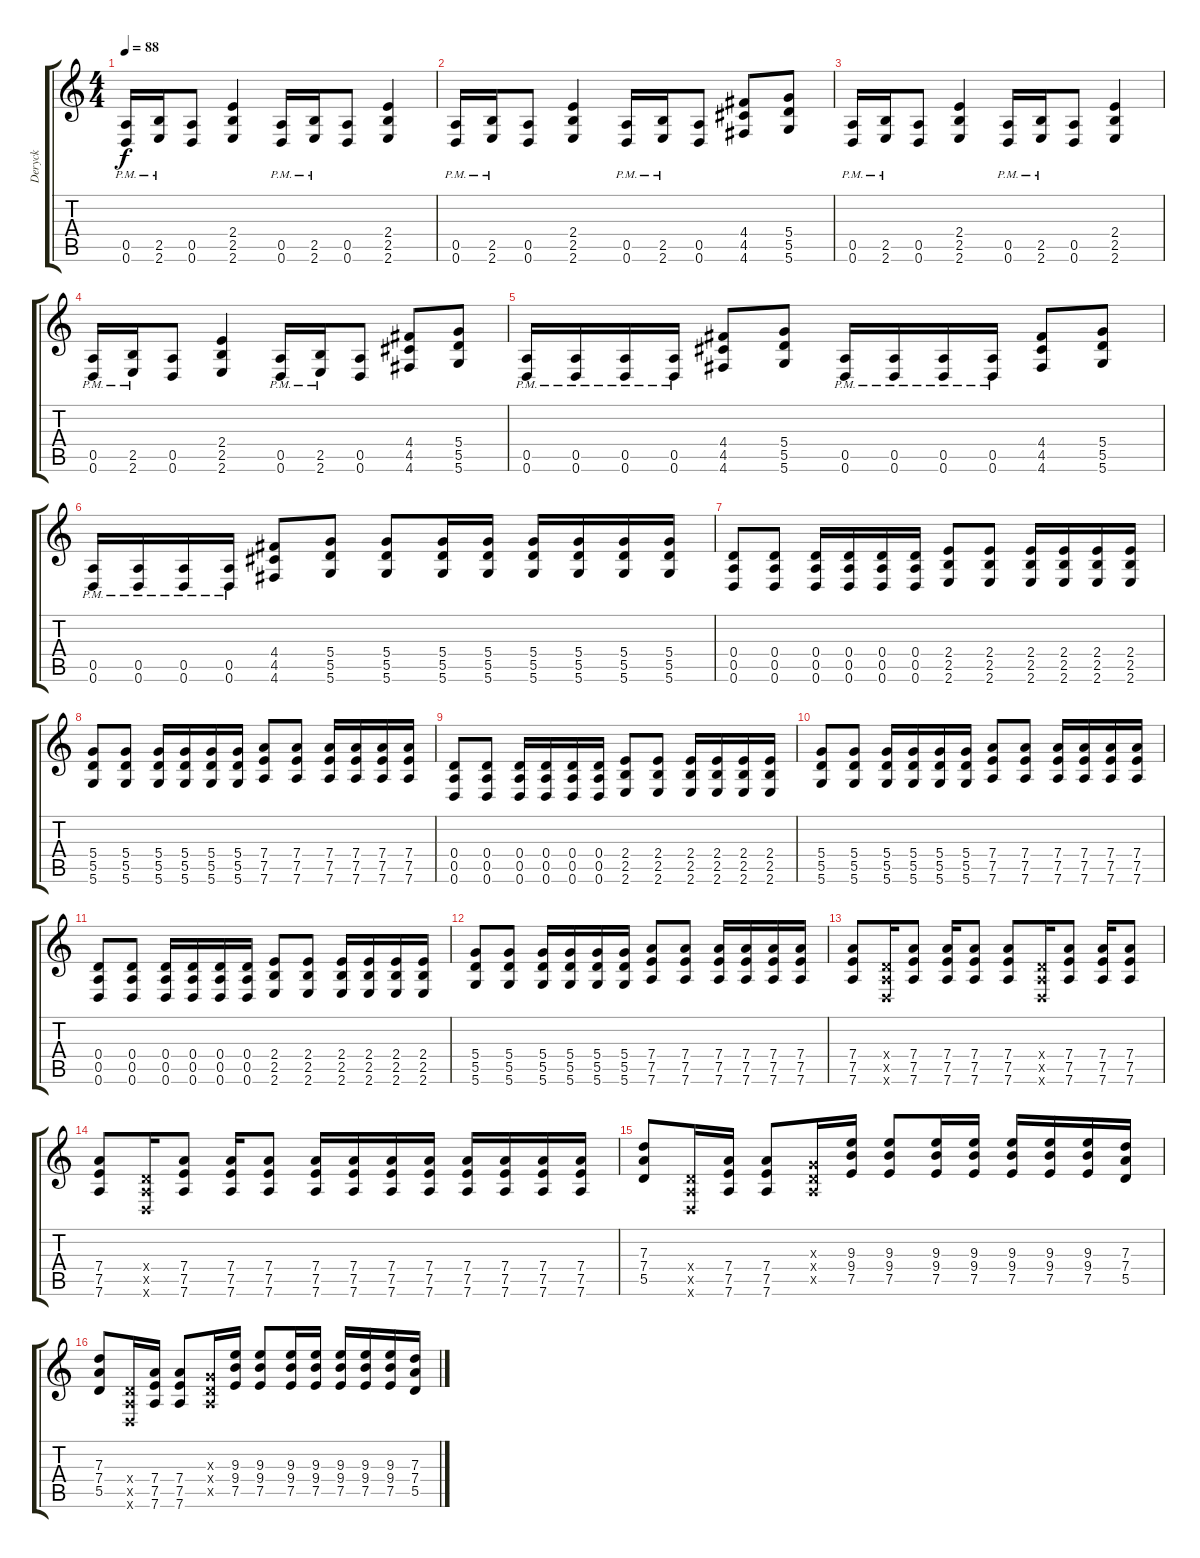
\track ("Deryck" "Deryck") {instrument distortionguitar}
\staff {score tabs}
\tuning (E4 B3 G3 D3 A2 D2) {hide}
\ts (4 4)
\tempo 88
\clef g2
\ks c
(0.5{pm} 0.6{pm}).16{dy f} (2.5{pm} 2.6{pm}).16 (0.5 0.6).8 (2.4 2.5 2.6).4 (0.5{pm} 0.6{pm}).16 (2.5{pm} 2.6{pm}).16 (0.5 0.6).8 (2.4 2.5 2.6).4 |
(0.5{pm} 0.6{pm}).16 (2.5{pm} 2.6{pm}).16 (0.5 0.6).8 (2.4 2.5 2.6).4 (0.5{pm} 0.6{pm}).16 (2.5{pm} 2.6{pm}).16 (0.5 0.6).8 (4.4 4.5 4.6).8 (5.4 5.5 5.6).8 |
(0.5{pm} 0.6{pm}).16 (2.5{pm} 2.6{pm}).16 (0.5 0.6).8 (2.4 2.5 2.6).4 (0.5{pm} 0.6{pm}).16 (2.5{pm} 2.6{pm}).16 (0.5 0.6).8 (2.4 2.5 2.6).4 |
(0.5{pm} 0.6{pm}).16 (2.5{pm} 2.6{pm}).16 (0.5 0.6).8 (2.4 2.5 2.6).4 (0.5{pm} 0.6{pm}).16 (2.5{pm} 2.6{pm}).16 (0.5 0.6).8 (4.4 4.5 4.6).8 (5.4 5.5 5.6).8 |
(0.5{pm} 0.6{pm}).16 (0.5{pm} 0.6{pm}).16 (0.5{pm} 0.6{pm}).16 (0.5{pm} 0.6{pm}).16 (4.4 4.5 4.6).8 (5.4 5.5 5.6).8 (0.5{pm} 0.6{pm}).16 (0.5{pm} 0.6{pm}).16 (0.5{pm} 0.6{pm}).16 (0.5{pm} 0.6{pm}).16 (4.4 4.5 4.6).8 (5.4 5.5 5.6).8 |
(0.5{pm} 0.6{pm}).16 (0.5{pm} 0.6{pm}).16 (0.5{pm} 0.6{pm}).16 (0.5{pm} 0.6{pm}).16 (4.4 4.5 4.6).8 (5.4 5.5 5.6).8 (5.4 5.5 5.6).8 (5.4 5.5 5.6).16 (5.4 5.5 5.6).16 (5.4 5.5 5.6).16 (5.4 5.5 5.6).16 (5.4 5.5 5.6).16 (5.4 5.5 5.6).16 |
(0.4 0.5 0.6).8 (0.4 0.5 0.6).8 (0.4 0.5 0.6).16 (0.4 0.5 0.6).16 (0.4 0.5 0.6).16 (0.4 0.5 0.6).16 (2.4 2.5 2.6).8 (2.4 2.5 2.6).8 (2.4 2.5 2.6).16 (2.4 2.5 2.6).16 (2.4 2.5 2.6).16 (2.4 2.5 2.6).16 |
(5.4 5.5 5.6).8 (5.4 5.5 5.6).8 (5.4 5.5 5.6).16 (5.4 5.5 5.6).16 (5.4 5.5 5.6).16 (5.4 5.5 5.6).16 (7.4 7.5 7.6).8 (7.4 7.5 7.6).8 (7.4 7.5 7.6).16 (7.4 7.5 7.6).16 (7.4 7.5 7.6).16 (7.4 7.5 7.6).16 |
(0.4 0.5 0.6).8 (0.4 0.5 0.6).8 (0.4 0.5 0.6).16 (0.4 0.5 0.6).16 (0.4 0.5 0.6).16 (0.4 0.5 0.6).16 (2.4 2.5 2.6).8 (2.4 2.5 2.6).8 (2.4 2.5 2.6).16 (2.4 2.5 2.6).16 (2.4 2.5 2.6).16 (2.4 2.5 2.6).16 |
(5.4 5.5 5.6).8 (5.4 5.5 5.6).8 (5.4 5.5 5.6).16 (5.4 5.5 5.6).16 (5.4 5.5 5.6).16 (5.4 5.5 5.6).16 (7.4 7.5 7.6).8 (7.4 7.5 7.6).8 (7.4 7.5 7.6).16 (7.4 7.5 7.6).16 (7.4 7.5 7.6).16 (7.4 7.5 7.6).16 |
(0.4 0.5 0.6).8 (0.4 0.5 0.6).8 (0.4 0.5 0.6).16 (0.4 0.5 0.6).16 (0.4 0.5 0.6).16 (0.4 0.5 0.6).16 (2.4 2.5 2.6).8 (2.4 2.5 2.6).8 (2.4 2.5 2.6).16 (2.4 2.5 2.6).16 (2.4 2.5 2.6).16 (2.4 2.5 2.6).16 |
(5.4 5.5 5.6).8 (5.4 5.5 5.6).8 (5.4 5.5 5.6).16 (5.4 5.5 5.6).16 (5.4 5.5 5.6).16 (5.4 5.5 5.6).16 (7.4 7.5 7.6).8 (7.4 7.5 7.6).8 (7.4 7.5 7.6).16 (7.4 7.5 7.6).16 (7.4 7.5 7.6).16 (7.4 7.5 7.6).16 |
(7.4 7.5 7.6).8 (0.4{x} 0.5{x} 0.6{x}).16 (7.4 7.5 7.6).8 (7.4 7.5 7.6).16 (7.4 7.5 7.6).8 (7.4 7.5 7.6).8 (0.4{x} 0.5{x} 0.6{x}).16 (7.4 7.5 7.6).8 (7.4 7.5 7.6).16 (7.4 7.5 7.6).8 |
(7.4 7.5 7.6).8 (0.4{x} 0.5{x} 0.6{x}).16 (7.4 7.5 7.6).8 (7.4 7.5 7.6).16 (7.4 7.5 7.6).8 (7.4 7.5 7.6).16 (7.4 7.5 7.6).16 (7.4 7.5 7.6).16 (7.4 7.5 7.6).16 (7.4 7.5 7.6).16 (7.4 7.5 7.6).16 (7.4 7.5 7.6).16 (7.4 7.5 7.6).16 |
(7.3 7.4 5.5).8 (0.4{x} 0.5{x} 0.6{x}).16 (7.4 7.5 7.6).16 (7.4 7.5 7.6).8 (0.3{x} 0.4{x} 0.5{x}).16 (9.3 9.4 7.5).16 (9.3 9.4 7.5).8 (9.3 9.4 7.5).16 (9.3 9.4 7.5).16 (9.3 9.4 7.5).16 (9.3 9.4 7.5).16 (9.3 9.4 7.5).16 (7.3 7.4 5.5).16 |
(7.3 7.4 5.5).8 (0.4{x} 0.5{x} 0.6{x}).16 (7.4 7.5 7.6).16 (7.4 7.5 7.6).8 (0.3{x} 0.4{x} 0.5{x}).16 (9.3 9.4 7.5).16 (9.3 9.4 7.5).8 (9.3 9.4 7.5).16 (9.3 9.4 7.5).16 (9.3 9.4 7.5).16 (9.3 9.4 7.5).16 (9.3 9.4 7.5).16 (7.3 7.4 5.5).16
